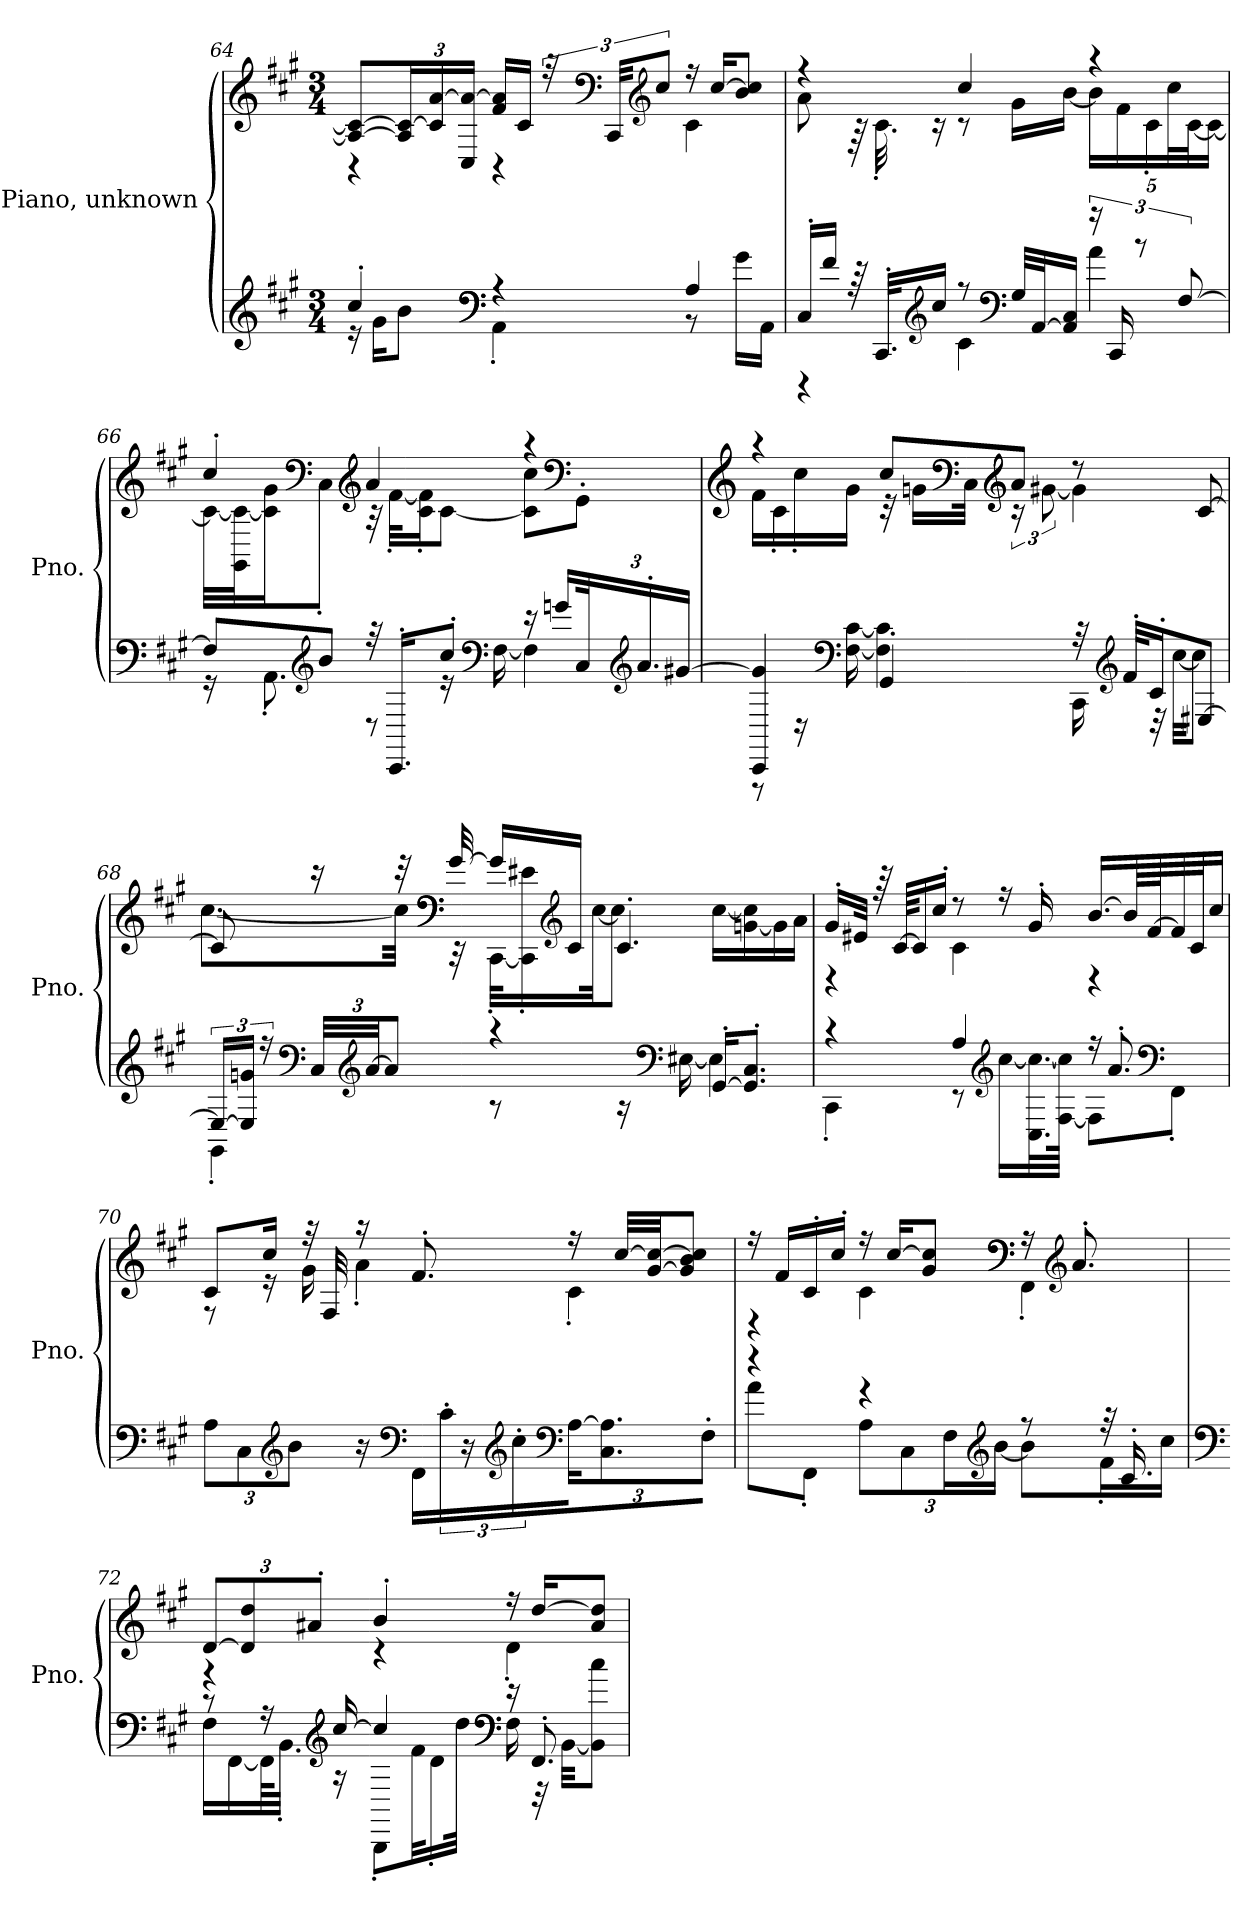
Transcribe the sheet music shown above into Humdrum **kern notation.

**kern	**kern
*part1	*part1
*staff2	*staff1
*I"Piano, unknown	*
*I'Pno.	*
!!LO:PB:g=z
*clefG2	*clefG2
*k[f#c#g#]	*k[f#c#g#]
*M3/4	*M3/4
=64	=64
*^	*^
4cc#'/	16r	8A/_ 8c#/_L	4r
.	16g#\KL	.	.
*	*	*Xbrackettup	*
.	8b\J	24A/] 24c#/_L	.
.	.	24c#/] [24a/	.
.	.	24C#/ 24a/_JJ	.
*clefF4	*	*	*
4r	4AA'\	16f#/ 16a/]LL	4r
.	.	16c#/JJ	.
*	*	*brackettup	*
.	.	48r	.
*	*	*clefF4	*
.	.	48CC#/KKL	.
*	*	*clefG2	*
.	.	12cc#/J	.
4A/	8r	16r	4c#\
.	.	[16cc#/KL	.
.	16g#\LL	8b/ 8cc#/]J	.
.	16AA\JJ	.	.
=65	=65	=65	=65
16C#'/LL	4r	4r	8a\
16f#/JJ	.	.	.
64r	.	.	64r
32.CC#'/KLL	.	.	32.c#'\
*clefG2	*	*	*
16cc#/JJ	.	.	16r
8r	4c#\	4cc#/	8r
*clefF4	*	*	*
32G#/LLL	.	.	16g#\LL
[32AA/J	.	.	.
16AA/] 16C#/JJ	.	.	[16b\JJ
*	*	*	*Xbrackettup
24r	4a\	4r	20b\LL]
24CC#/	.	.	.
.	.	.	20f#\
12r	.	.	.
.	.	.	20c#'\
.	.	.	40cc#\L
[12F#/	.	.	.
.	.	.	[40c#\J
.	.	.	20c#\JJ_
!!LO:LB:g=z	!!
=66	=66	=66	=66
8F#/L]	16r	4cc#'/	32c#\LLL_
.	.	.	32GG#\ 32c#\_J
.	8.AA'\	.	16c#\] 16g#\J
*clefG2	*	*clefF4	*
8b/J	.	.	8C#'\J
*	*	*clefG2	*
32r	8r	4a/	32r
16.CC#'/KL	.	.	[32f#'\KLL
.	.	.	16c#\' 16f#\]'J
8cc#'/J	16r	.	[8c#\J
*clefF4	*	*	*
.	[16F#\	.	.
16r	4F#\]	4r	8c#\] 8cc#\L
16gn/LL	.	.	.
*	*	*clefF4	*
*Xbrackettup	*	*	*
48C#/K	.	.	8GG#'\J
*clefG2	*	*	*
24.a'/	.	.	.
[24g#X/JJ	.	.	.
!!LO:LB:g=z	!!
=67	=67	=67	=67
*	*	*clefG2	*
4CC#/ 4g#/]	8r	4r	16f#\LL
.	.	.	16c#'\
.	16r	.	16cc#'\
*clefF4	*	*	*
.	[16F#\ [16c#\	.	16g#\JJ
4GG#'/	4F#\] 4c#\]	8cc#/L	32r
.	.	.	16gn\LL
*	*	*clefF4	*
.	.	.	32C#\JJk
*	*	*clefG2	*
*	*	*	*brackettup
.	.	8a/J	24r
.	.	.	[12g#X\
32r	16CC#\	8r	4g#\]
*clefG2	*	*	*
32f#'/KLL	.	.	.
16c#'/J	32r	.	.
.	[32cc#\KKL	.	.
[8E#X/J	8cc#\J]	[8c#/	.
!!LO:LB:g=z	!!
=68	=68	=68	=68
*brackettup	*	*	*
24E#/LL_	4GG#'\	8c#/]	[8.cc#\L
24E#/] 24gn/JJ	.	.	.
24r	.	.	.
*clefF4	*	*	*
*Xbrackettup	*	*	*
48C#/LLL	.	16r	.
*clefG2	*	*	*
[48a/JJ	.	.	.
12a/J]	.	.	.
.	.	32r	32cc#\Jkk]
*	*	*clefF4	*
.	.	[32g#/	32r
4r	8r	16g#/LL]	[32CC#'\KLL
.	.	.	16CC#\]' 16e#X\'
*	*	*clefG2	*
.	.	16c#/JJ	.
.	.	.	[32cc#\JK
.	16r	4.c#'/	8cc#\J]
*clefF4	*	*	*
.	[16E#X\	.	.
[16GG#'/KL	4E#\]	.	[16cc#\LL
8.GG#/]' 8.C#/'J	.	.	[16gn\ 16cc#\]
.	.	.	16g\]
.	.	.	16a\JJ
!!LO:LB:g=z	!!
=69	=69	=69	=69
4r	4CC#'\	16g#'/LL	4r
.	.	32e#X/JJk	.
.	.	64r	.
.	.	[64c#/KKLL	.
.	.	16c#/]	.
.	.	16cc#'/JJ	.
4A/	8r	8r	4c#\
*clefG2	*	*	*
.	[16cc#\LL	16r	.
.	32.C#\ 32.cc#\_L	16g#'/	.
.	[64F#\ 64cc#\]JJJk	.	.
16r	8F#\L]	[16.b/LL	4r
8.a'/	.	.	.
.	.	64b/LL]	.
.	.	[64f#/J	.
*clefF4	*	*	*
.	8FF#'\J	32f#/]	.
.	.	32c#/J	.
.	.	16cc#/JJ	.
*v	*v	*	*
!!LO:LB:g=z	!!
=70	=70	=70
12A\L	8c#/L	8r
12C#\	.	.
.	16cc#/Jk	16r
*clefG2	*	*
12b\J	.	.
.	32r	16g#\
.	32F#/	.
16r	16r	4a'\
*clefF4	*	*
16FF#\LL	8.f#'/	.
*brackettup	*	*
24c#'\JJ	.	.
24r	.	.
*clefG2	*	*
24cc#'\	.	.
*clefF4	*	*
*Xbrackettup	*	*
[24A\KL	16r	4c#'\
12.C#\ 12.A\]	.	.
.	[32cc#/LLL	.
.	[32g#/ 32cc#/_JJ	.
.	8g#/] 8b/ 8cc#/]J	.
12F#'\J	.	.
=71	=71	=71
*^	*	*
4r	8a\L	16r	4r
.	.	16f#/LL	.
.	8FF#'\J	16c#'/	.
.	.	16cc#'/JJ	.
4r	12A\L	16r	4c#\
.	.	[16cc#/KL	.
.	12C#\	.	.
.	.	8g#/ 8cc#/]J	.
.	24F#\L	.	.
*clefG2	*	*	*
.	[24b\JJ	.	.
*	*	*clefF4	*
8r	8b\L]	16r	4FF#'\
*	*	*clefG2	*
.	.	8.a'/	.
32r	16f#'\L	.	.
16.c#'/	.	.	.
.	16cc#\JJ	.	.
!!LO:PB:g=z	!!
=72	=72	=72	=72
*clefF4	*	*	*
*	*	*Xbrackettup	*
8r	16F#\LL	[12d/L	4r
.	[16FF#\	.	.
.	.	12d/] 12dd/	.
16r	64FF#\KL]	.	.
.	32.BB'\JJJ	.	.
.	.	12a#X'/J	.
*clefG2	*	*	*
[16cc#/	16r	.	.
4cc#/]	8BBB'\L	4b'/	4r
.	32f#\KL	.	.
.	16d'\	.	.
.	32dd\JJk	.	.
*clefF4	*	*	*
16r	16F#\	16r	4d'\
8.FF#'/	32r	[16dd/KL	.
.	[32BB\KKL	.	.
.	8BB\] 8cc#\J	8a#/ 8dd/]J	.
*v	*v	*	*
*	*v	*v
=	=
*-	*-
